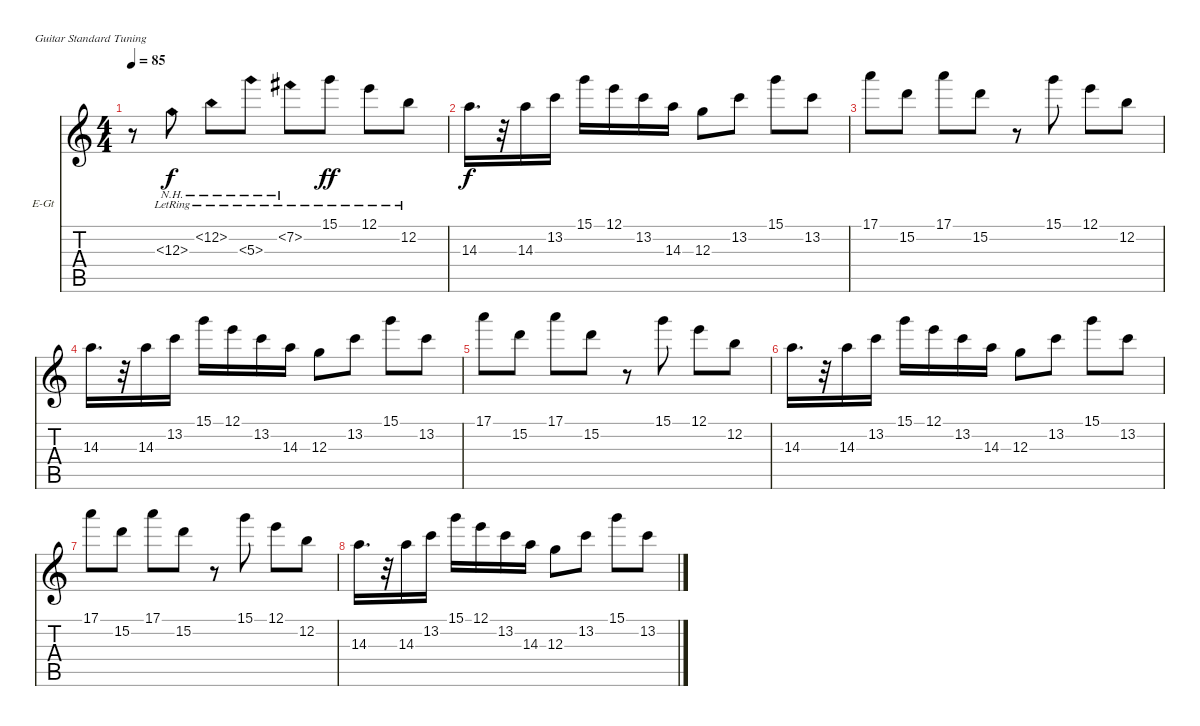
\defaultSystemsLayout 4
\bracketExtendMode nobrackets
\firstSystemTrackNameOrientation horizontal
\otherSystemsTrackNameOrientation horizontal
\track ("Jazz Guitar" "E-Gt") {instrument electricguitarjazz}
\staff {score tabs}
\tuning (E4 B3 G3 D3 A2 E2)
\ts (4 4)
\tempo 85
\clef g2
\ks c
r.8{dy f} 12.3{nh lr}.8 12.2{nh lr}.8 5.3{nh lr}.8 7.2{nh lr}.8 15.1{lr}.8{dy ff} 12.1{lr}.8 12.2{lr}.8 |
14.3.16{d dy f} r.32 14.3.16 13.2.16 15.1.16 12.1.16 13.2.16 14.3.16 12.3.8 13.2.8 15.1.8 13.2.8 |
17.1.8 15.2.8 17.1.8 15.2.8 r.8 15.1.8 12.1.8 12.2.8 |
14.3.16{d} r.32 14.3.16 13.2.16 15.1.16 12.1.16 13.2.16 14.3.16 12.3.8 13.2.8 15.1.8 13.2.8 |
17.1.8 15.2.8 17.1.8 15.2.8 r.8 15.1.8 12.1.8 12.2.8 |
14.3.16{d} r.32 14.3.16 13.2.16 15.1.16 12.1.16 13.2.16 14.3.16 12.3.8 13.2.8 15.1.8 13.2.8 |
17.1.8 15.2.8 17.1.8 15.2.8 r.8 15.1.8 12.1.8 12.2.8 |
14.3.16{d} r.32 14.3.16 13.2.16 15.1.16 12.1.16 13.2.16 14.3.16 12.3.8 13.2.8 15.1.8 13.2.8
